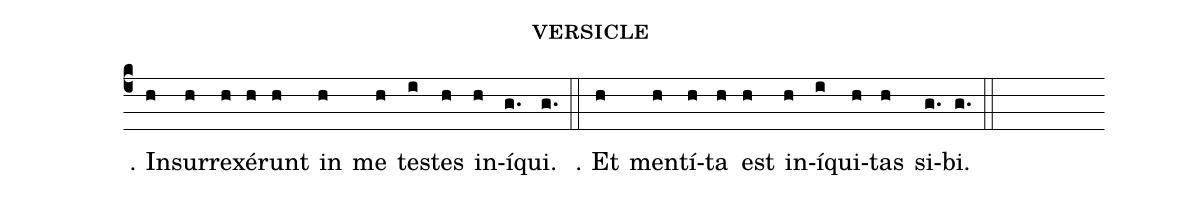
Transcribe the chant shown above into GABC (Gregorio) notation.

name: versicle;
%%
(c4) ℣. {I}n(h)sur(h)re(h)xé(h)runt(h) in(h) me(h) te(i)stes(h) in(h)í(g.)qui.(g.) (::)
℟. Et(h) men(h)tí(h)ta(h) est(h) in(h)í(i)qui(h)tas(h) si(g.)bi.(g.) (::)
